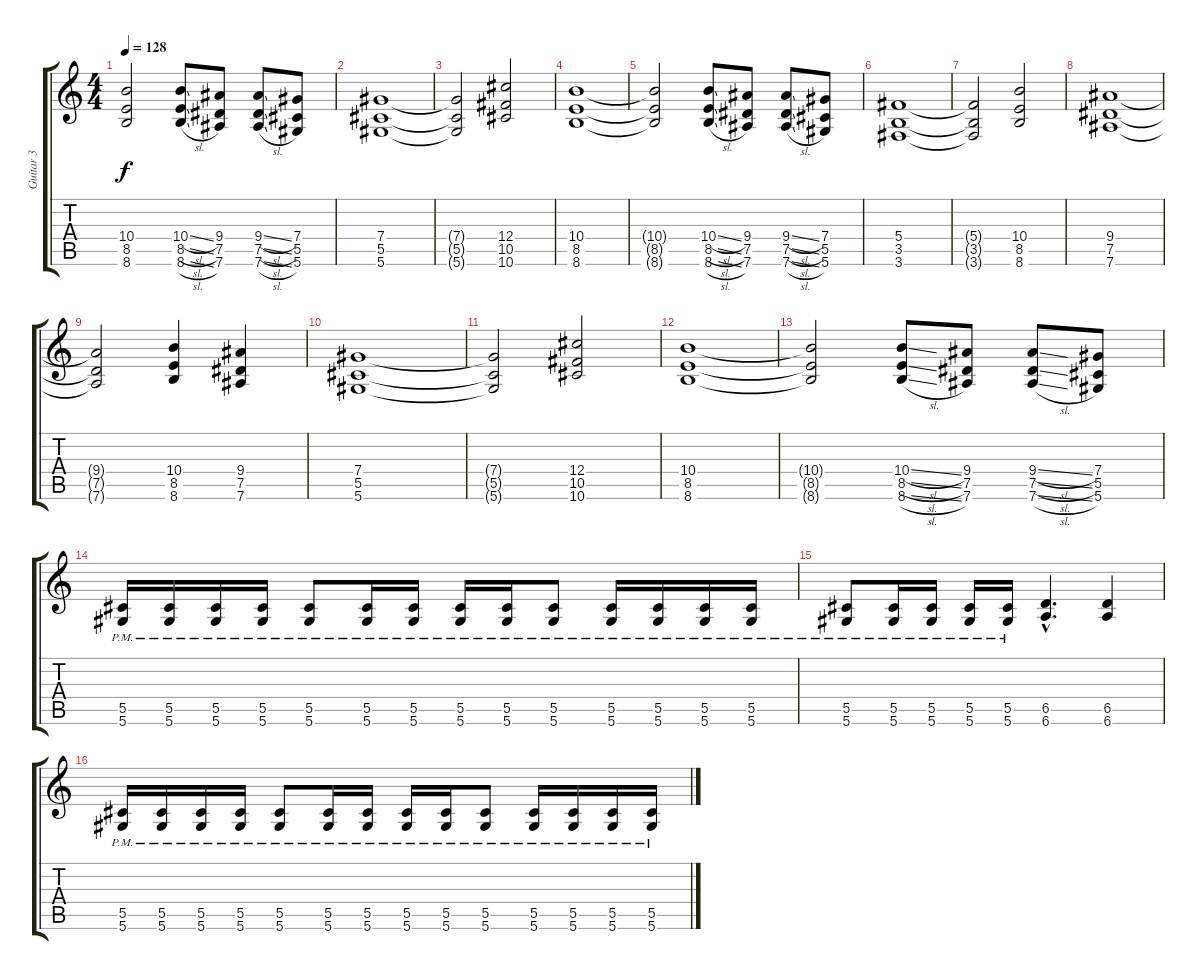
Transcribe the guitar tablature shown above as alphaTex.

\track ("Guitar 3" "Guitar 3") {instrument overdrivenguitar}
\staff {score tabs}
\tuning (Eb4 Bb3 Gb3 Db3 Ab2 Eb2) {hide}
\ts (4 4)
\tempo 128
\clef g2
\ks c
(10.4{t} 8.5{t} 8.6{t}).2{dy f} (10.4{sl} 8.5{sl} 8.6{sl}).8 (9.4 7.5 7.6).8 (9.4{sl} 7.5{sl} 7.6{sl}).8 (7.4 5.5 5.6).8 |
(7.4 5.5 5.6).1 |
(7.4{t} 5.5{t} 5.6{t}).2 (12.4 10.5 10.6).2 |
(10.4 8.5 8.6).1 |
(10.4{t} 8.5{t} 8.6{t}).2 (10.4{sl} 8.5{sl} 8.6{sl}).8 (9.4 7.5 7.6).8 (9.4{sl} 7.5{sl} 7.6{sl}).8 (7.4 5.5 5.6).8 |
(5.4 3.5 3.6).1 |
(5.4{t} 3.5{t} 3.6{t}).2 (10.4 8.5 8.6).2 |
(9.4 7.5 7.6).1 |
(9.4{t} 7.5{t} 7.6{t}).2 (10.4 8.5 8.6).4 (9.4 7.5 7.6).4 |
(7.4 5.5 5.6).1 |
(7.4{t} 5.5{t} 5.6{t}).2 (12.4 10.5 10.6).2 |
(10.4 8.5 8.6).1 |
(10.4{t} 8.5{t} 8.6{t}).2 (10.4{sl} 8.5{sl} 8.6{sl}).8 (9.4 7.5 7.6).8 (9.4{sl} 7.5{sl} 7.6{sl}).8 (7.4 5.5 5.6).8 |
(5.5{pm} 5.6{pm}).16 (5.5{pm} 5.6{pm}).16 (5.5{pm} 5.6{pm}).16 (5.5{pm} 5.6{pm}).16 (5.5{pm} 5.6{pm}).8 (5.5{pm} 5.6{pm}).16 (5.5{pm} 5.6{pm}).16 (5.5{pm} 5.6{pm}).16 (5.5{pm} 5.6{pm}).16 (5.5{pm} 5.6{pm}).8 (5.5{pm} 5.6{pm}).16 (5.5{pm} 5.6{pm}).16 (5.5{pm} 5.6{pm}).16 (5.5{pm} 5.6{pm}).16 |
(5.5{pm} 5.6{pm}).8 (5.5{pm} 5.6{pm}).16 (5.5{pm} 5.6{pm}).16 (5.5{pm} 5.6{pm}).16 (5.5{pm} 5.6{pm}).16 (6.5{hac} 6.6{hac}).4{d} (6.5 6.6).4 |
(5.5{pm} 5.6{pm}).16 (5.5{pm} 5.6{pm}).16 (5.5{pm} 5.6{pm}).16 (5.5{pm} 5.6{pm}).16 (5.5{pm} 5.6{pm}).8 (5.5{pm} 5.6{pm}).16 (5.5{pm} 5.6{pm}).16 (5.5{pm} 5.6{pm}).16 (5.5{pm} 5.6{pm}).16 (5.5{pm} 5.6{pm}).8 (5.5{pm} 5.6{pm}).16 (5.5{pm} 5.6{pm}).16 (5.5{pm} 5.6{pm}).16 (5.5{pm} 5.6{pm}).16
